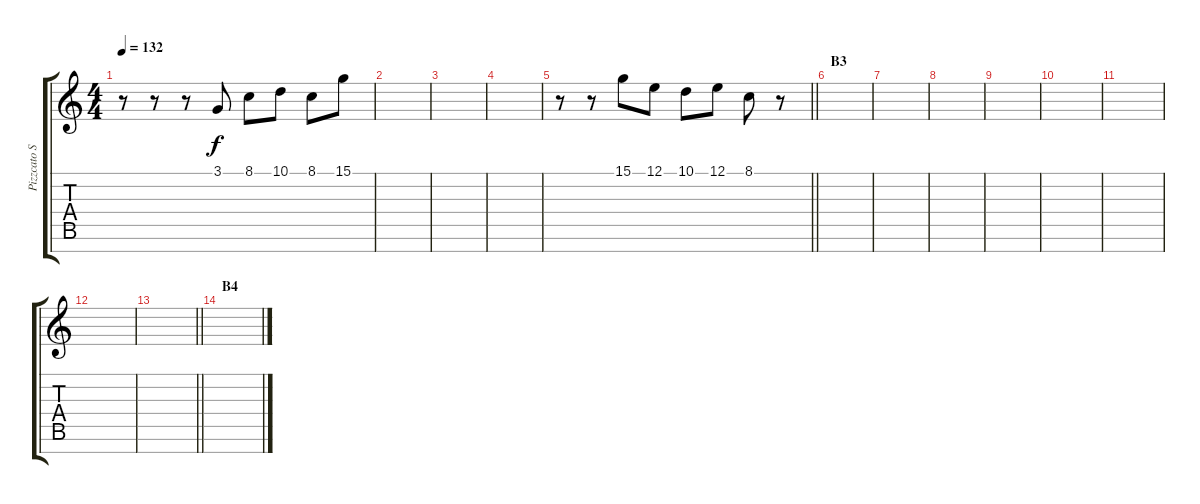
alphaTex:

\track ("Pizzcato Strings" "Pizzcato S") {instrument pizzicatostrings}
\staff {score tabs}
\tuning (E4 B3 G3 D3 A2 E2 B1) {hide}
\ts (4 4)
\tempo 132
\clef g2
\ks c
r.8{dy f} r.8 r.8 3.1.8 8.1.8 10.1.8 8.1.8 15.1.8 |
|
|
|
\barLineRight lightlight
r.8 r.8 15.1.8 12.1.8 10.1.8 12.1.8 8.1.8 r.8 |
\section ("" "B3")
|
|
|
|
|
|
|
\barLineRight lightlight
|
\section ("" "B4")
